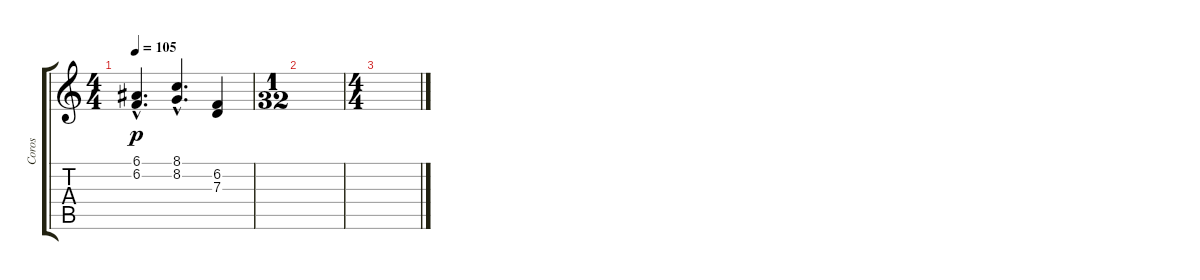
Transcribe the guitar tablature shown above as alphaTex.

\track ("Coros" "Coros") {instrument choiraahs}
\staff {score tabs}
\tuning (E4 B3 G3 D3 A2 E2) {hide}
\ts (4 4)
\tempo 105
\clef g2
\ks c
(6.1{hac} 6.2{hac}).4{d dy p} (8.1{hac} 8.2{hac}).4{d} (6.2 7.3).4 |
\ts (1 32)
|
\ts (4 4)
